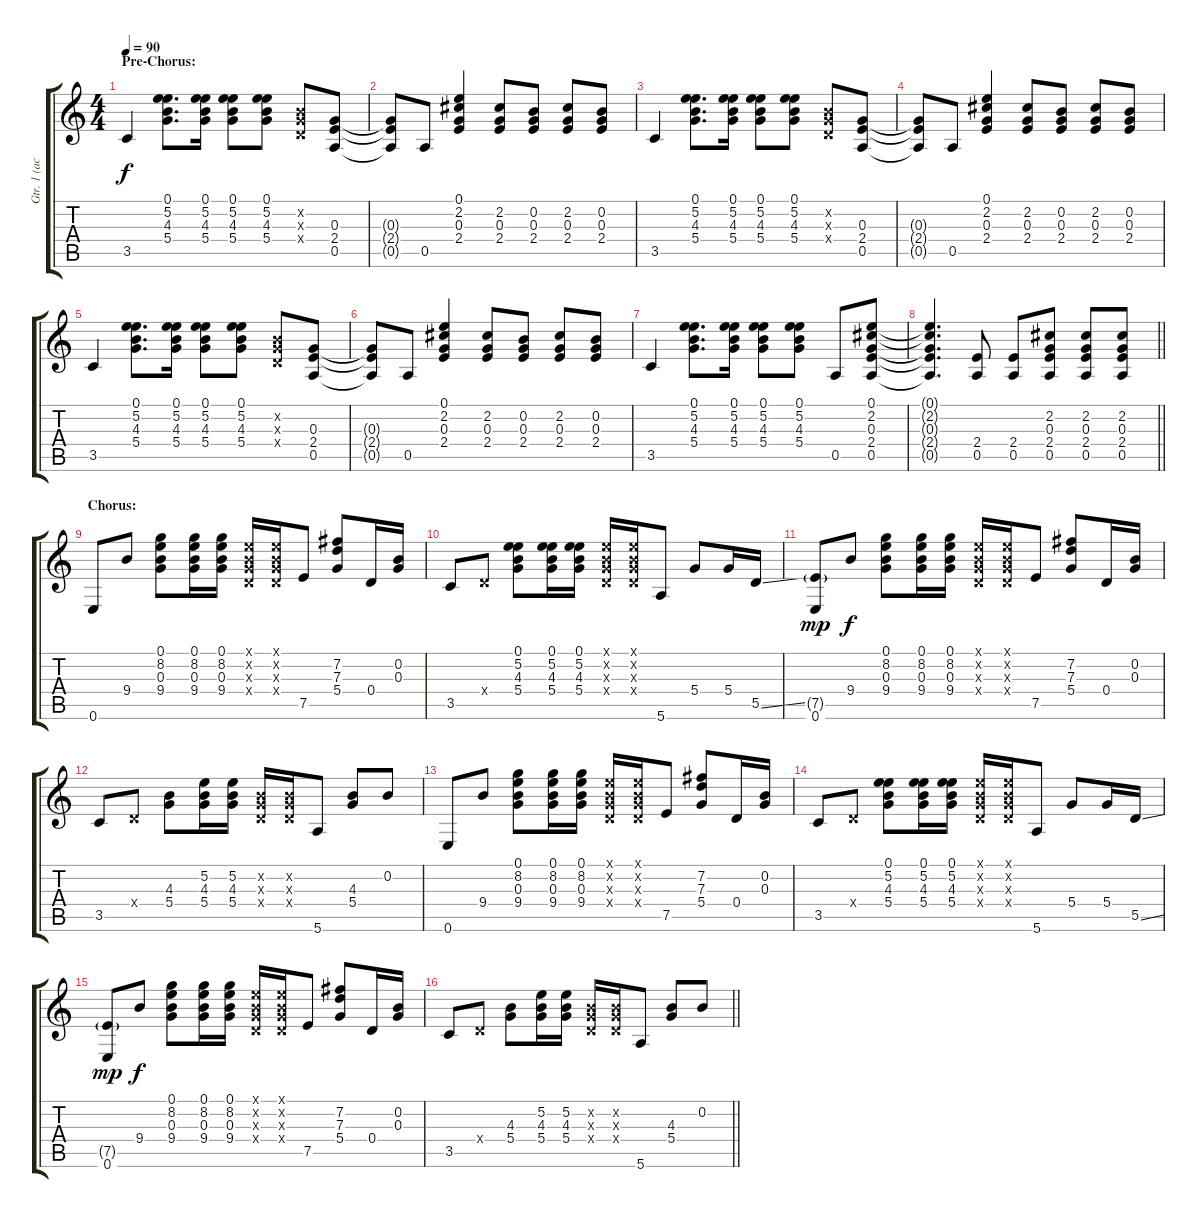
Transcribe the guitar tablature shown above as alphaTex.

\track ("Gtr. 1 (acous.)" "Gtr. 1 (ac") {instrument acousticguitarsteel}
\staff {score tabs}
\tuning (E4 B3 G3 D3 A2 E2) {hide}
\ts (4 4)
\section ("" "Pre-Chorus:")
\tempo 90
\clef g2
\ks c
3.5.4{dy f} (0.1 5.2 4.3 5.4).8{d} (0.1 5.2 4.3 5.4).16 (0.1 5.2 4.3 5.4).8 (0.1 5.2 4.3 5.4).8 (0.2{x} 0.3{x} 0.4{x}).8 (0.3 2.4 0.5).8 |
(0.3{t} 2.4{t} 0.5{t}).8 0.5.8 (0.1 2.2 0.3 2.4).4 (2.2 0.3 2.4).8 (0.2 0.3 2.4).8 (2.2 0.3 2.4).8 (0.2 0.3 2.4).8 |
3.5.4 (0.1 5.2 4.3 5.4).8{d} (0.1 5.2 4.3 5.4).16 (0.1 5.2 4.3 5.4).8 (0.1 5.2 4.3 5.4).8 (0.2{x} 0.3{x} 0.4{x}).8 (0.3 2.4 0.5).8 |
(0.3{t} 2.4{t} 0.5{t}).8 0.5.8 (0.1 2.2 0.3 2.4).4 (2.2 0.3 2.4).8 (0.2 0.3 2.4).8 (2.2 0.3 2.4).8 (0.2 0.3 2.4).8 |
3.5.4 (0.1 5.2 4.3 5.4).8{d} (0.1 5.2 4.3 5.4).16 (0.1 5.2 4.3 5.4).8 (0.1 5.2 4.3 5.4).8 (0.2{x} 0.3{x} 0.4{x}).8 (0.3 2.4 0.5).8 |
(0.3{t} 2.4{t} 0.5{t}).8 0.5.8 (0.1 2.2 0.3 2.4).4 (2.2 0.3 2.4).8 (0.2 0.3 2.4).8 (2.2 0.3 2.4).8 (0.2 0.3 2.4).8 |
3.5.4 (0.1 5.2 4.3 5.4).8{d} (0.1 5.2 4.3 5.4).16 (0.1 5.2 4.3 5.4).8 (0.1 5.2 4.3 5.4).8 0.5.8 (0.1 2.2 0.3 2.4 0.5).8 |
\barLineRight lightlight
(0.1{t} 2.2{t} 0.3{t} 2.4{t} 0.5{t}).4{d} (2.4 0.5).8 (2.4 0.5).8 (2.2 0.3 2.4 0.5).8 (2.2 0.3 2.4 0.5).8 (2.2 0.3 2.4 0.5).8 |
\section ("" "Chorus:")
0.6.8 9.4.8 (0.1 8.2 0.3 9.4).8 (0.1 8.2 0.3 9.4).16 (0.1 8.2 0.3 9.4).16 (0.1{x} 0.2{x} 0.3{x} 0.4{x}).16 (0.1{x} 0.2{x} 0.3{x} 0.4{x}).16 7.5.8 (7.2 7.3 5.4).8 0.4.16 (0.2 0.3).16 |
3.5.8 0.4{x}.8 (0.1 5.2 4.3 5.4).8 (0.1 5.2 4.3 5.4).16 (0.1 5.2 4.3 5.4).16 (0.1{x} 0.2{x} 0.3{x} 0.4{x}).16 (0.1{x} 0.2{x} 0.3{x} 0.4{x}).16 5.6.8 5.4.8 5.4.16 5.5{ss}.16 |
(7.5{g} 0.6).8{dy mp} 9.4.8{dy f} (0.1 8.2 0.3 9.4).8 (0.1 8.2 0.3 9.4).16 (0.1 8.2 0.3 9.4).16 (0.1{x} 0.2{x} 0.3{x} 0.4{x}).16 (0.1{x} 0.2{x} 0.3{x} 0.4{x}).16 7.5.8 (7.2 7.3 5.4).8 0.4.16 (0.2 0.3).16 |
3.5.8 0.4{x}.8 (4.3 5.4).8 (5.2 4.3 5.4).16 (5.2 4.3 5.4).16 (0.2{x} 0.3{x} 0.4{x}).16 (0.2{x} 0.3{x} 0.4{x}).16 5.6.8 (4.3 5.4).8 0.2.8 |
0.6.8 9.4.8 (0.1 8.2 0.3 9.4).8 (0.1 8.2 0.3 9.4).16 (0.1 8.2 0.3 9.4).16 (0.1{x} 0.2{x} 0.3{x} 0.4{x}).16 (0.1{x} 0.2{x} 0.3{x} 0.4{x}).16 7.5.8 (7.2 7.3 5.4).8 0.4.16 (0.2 0.3).16 |
3.5.8 0.4{x}.8 (0.1 5.2 4.3 5.4).8 (0.1 5.2 4.3 5.4).16 (0.1 5.2 4.3 5.4).16 (0.1{x} 0.2{x} 0.3{x} 0.4{x}).16 (0.1{x} 0.2{x} 0.3{x} 0.4{x}).16 5.6.8 5.4.8 5.4.16 5.5{ss}.16 |
(7.5{g} 0.6).8{dy mp} 9.4.8{dy f} (0.1 8.2 0.3 9.4).8 (0.1 8.2 0.3 9.4).16 (0.1 8.2 0.3 9.4).16 (0.1{x} 0.2{x} 0.3{x} 0.4{x}).16 (0.1{x} 0.2{x} 0.3{x} 0.4{x}).16 7.5.8 (7.2 7.3 5.4).8 0.4.16 (0.2 0.3).16 |
\barLineRight lightlight
3.5.8 0.4{x}.8 (4.3 5.4).8 (5.2 4.3 5.4).16 (5.2 4.3 5.4).16 (0.2{x} 0.3{x} 0.4{x}).16 (0.2{x} 0.3{x} 0.4{x}).16 5.6.8 (4.3 5.4).8 0.2.8
